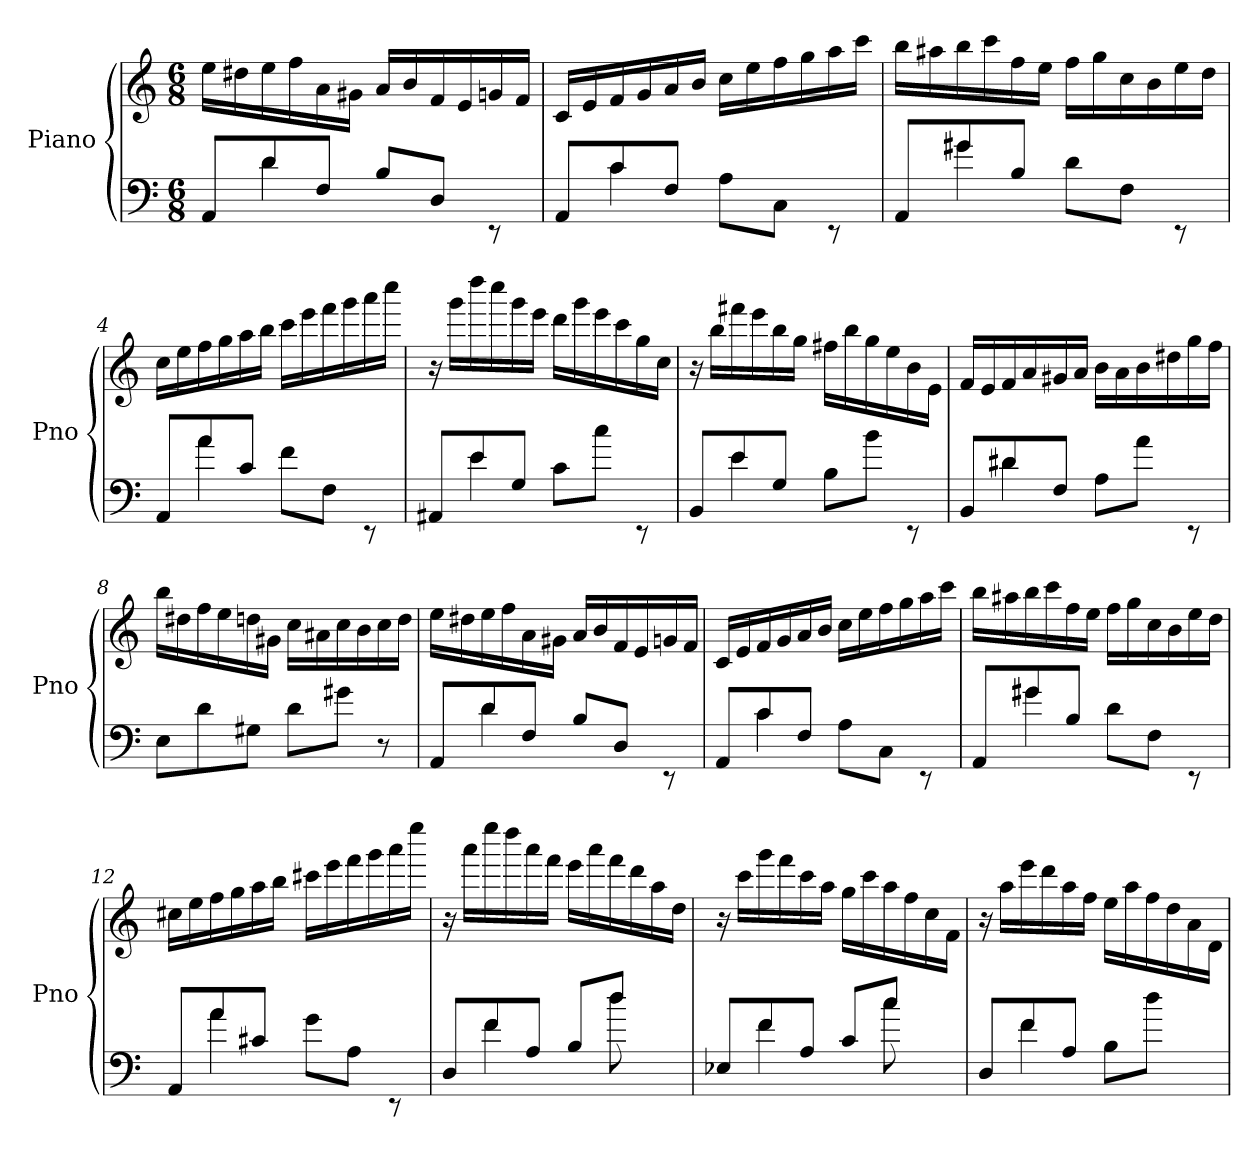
**kern	**kern
*part1	*part1
*staff2	*staff1
*I"Piano	*
*I'Pno	*
*clefF4	*clefG2
*k[]	*k[]
*a:	*a:
*M6/8	*M6/8
=1	=1
*^	*
8AAL	8ryy	16eeLL
.	.	16dd#X
8d	4d	16ee
.	.	16ff
8FJ	.	16a
.	.	16g#XJJ
8BL	4.dyy	16aLL
.	.	16b
8DJ	.	16f
.	.	16e
8rEE	.	16gn
.	.	16fJJ
=2	=2	=2
8AAL	8ryy	16cLL
.	.	16e
8c	4c	16f
.	.	16g
8FJ	.	16a
.	.	16bJJ
8AL	4.ryy	16ccLL
.	.	16ee
8CJ	.	16ff
.	.	16gg
8rEE	.	16aa
.	.	16cccJJ
=3	=3	=3
8AAL	8ryy	16bbLL
.	.	16aa#X
8g#X	4g#X	16bb
.	.	16ccc
8BJ	.	16ff
.	.	16eeJJ
8dL	4.ryy	16ffLL
.	.	16gg
8FJ	.	16cc
.	.	16b
8rEE	.	16ee
.	.	16ddJJ
=4	=4	=4
8AAL	8ryy	16ccLL
.	.	16ee
8a	4a	16ff
.	.	16gg
8cJ	.	16aa
.	.	16bbJJ
8fL	4.ryy	16cccLL
.	.	16eee
8FJ	.	16fff
.	.	16ggg
8rEE	.	16aaa
.	.	16ccccJJ
=5	=5	=5
8AA#XL	8ryy	16r
.	.	16gggLL
8e	4e	16dddd
.	.	16cccc
8GJ	.	16ggg
.	.	16eeeJJ
8cL	4.ryy	16dddLL
.	.	16ggg
8ccJ	.	16eee
.	.	16ccc
8rEE	.	16gg
.	.	16ccJJ
=6	=6	=6
8BBL	8ryy	16r
.	.	16bbLL
8e	4e	16fff#X
.	.	16eee
8GJ	.	16bb
.	.	16ggJJ
8BL	4.ryy	16ff#XLL
.	.	16bb
8bJ	.	16gg
.	.	16ee
8rEE	.	16b
.	.	16eJJ
=7	=7	=7
8BBL	8ryy	16fLL
.	.	16e
8d#X	4d#X	16f
.	.	16a
8FJ	.	16g#X
.	.	16aJJ
8AL	4.ryy	16bLL
.	.	16a
8aJ	.	16b
.	.	16dd#X
8rEE	.	16gg
.	.	16ffJJ
*v	*v	*
=8	=8
8EL	16bbLL
.	16dd#X
8d	16ff
.	16ee
8G#XJ	16ddn
.	16g#XJJ
8dL	16ccLL
.	16a#X
8g#XJ	16cc
.	16b
8r	16cc
.	16ddJJ
=9	=9
*^	*
8AAL	8ryy	16eeLL
.	.	16dd#X
8d	4d	16ee
.	.	16ff
8FJ	.	16a
.	.	16g#XJJ
8BL	4.dyy	16aLL
.	.	16b
8DJ	.	16f
.	.	16e
8rEE	.	16gn
.	.	16fJJ
=10	=10	=10
8AAL	8ryy	16cLL
.	.	16e
8c	4c	16f
.	.	16g
8FJ	.	16a
.	.	16bJJ
8AL	4.ryy	16ccLL
.	.	16ee
8CJ	.	16ff
.	.	16gg
8rEE	.	16aa
.	.	16cccJJ
=11	=11	=11
8AAL	8ryy	16bbLL
.	.	16aa#X
8g#X	4g#X	16bb
.	.	16ccc
8BJ	.	16ff
.	.	16eeJJ
8dL	4.ryy	16ffLL
.	.	16gg
8FJ	.	16cc
.	.	16b
8rEE	.	16ee
.	.	16ddJJ
=12	=12	=12
8AAL	8ryy	16cc#XLL
.	.	16ee
8a	4a	16ff
.	.	16gg
8c#XJ	.	16aa
.	.	16bbJJ
8gL	4.ryy	16ccc#XLL
.	.	16eee
8AJ	.	16fff
.	.	16ggg
8rEE	.	16aaa
.	.	16eeeeJJ
=13	=13	=13
8DL	8ryy	16r
.	.	16aaaLL
8f	4f	16eeee
.	.	16dddd
8AJ	.	16aaa
.	.	16fffJJ
8BL	8ryy	16eeeLL
.	.	16aaa
8ddJ	8dd	16fff
.	.	16ddd
8ryy	8ryy	16aa
.	.	16ddJJ
=14	=14	=14
8E-XL	8ryy	16r
.	.	16cccLL
8f	4f	16ggg
.	.	16fff
8AJ	.	16ccc
.	.	16aaJJ
8cL	8ryy	16ggLL
.	.	16ccc
8ccJ	8cc	16aa
.	.	16ff
8ryy	8ryy	16cc
.	.	16fJJ
=15	=15	=15
8DL	8ryy	16r
.	.	16aaLL
8f	4f	16eee
.	.	16ddd
8AJ	.	16aa
.	.	16ffJJ
8BL	8ryy	16eeLL
.	.	16aa
8ddJ	8ryy	16ff
.	.	16dd
8ryy	8ryy	16a
.	.	16dJJ
*v	*v	*
=	=
*-	*-
